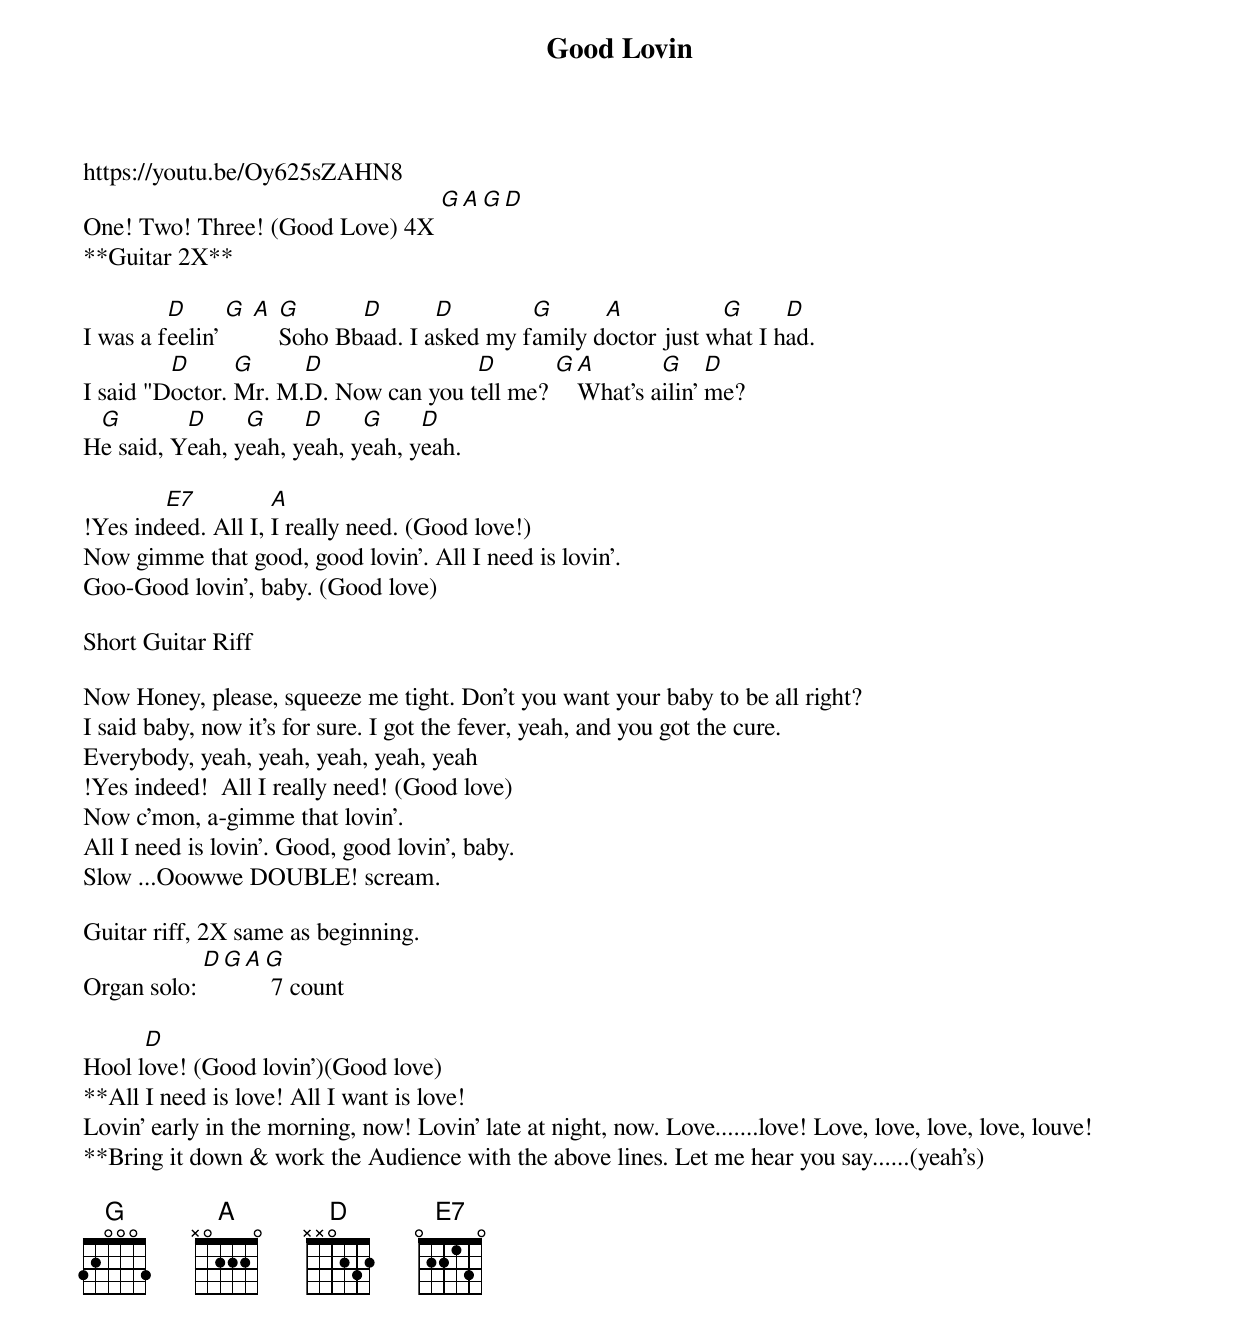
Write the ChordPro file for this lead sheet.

{title:Good Lovin}
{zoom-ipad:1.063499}
https://youtu.be/Oy625sZAHN8
One! Two! Three! (Good Love) 4X [G][A][G][D]
**Guitar 2X**

I was a f[D]eelin' [G] [A] [G]Soho Bb[D]aad. I a[D]sked my f[G]amily d[A]octor just w[G]hat I h[D]ad.
I said "D[D]octor. [G]Mr. M.[D]D. Now can you t[D]ell me? [G][A]What's a[G]ilin' [D]me?
H[G]e said, Y[D]eah, y[G]eah, y[D]eah, y[G]eah, y[D]eah.

!Yes ind[E7]eed. All I, [A]I really need. (Good love!)
Now gimme that good, good lovin'. All I need is lovin'.
Goo-Good lovin', baby. (Good love)

Short Guitar Riff

Now Honey, please, squeeze me tight. Don't you want your baby to be all right?
I said baby, now it's for sure. I got the fever, yeah, and you got the cure.
Everybody, yeah, yeah, yeah, yeah, yeah
!Yes indeed!  All I really need! (Good love)
Now c'mon, a-gimme that lovin'.
All I need is lovin'. Good, good lovin', baby.
Slow ...Ooowwe DOUBLE! scream.

Guitar riff, 2X same as beginning.
Organ solo: [D][G][A][G] 7 count

Hool l[D]ove! (Good lovin')(Good love)
**All I need is love! All I want is love!
Lovin' early in the morning, now! Lovin' late at night, now. Love.......love! Love, love, love, love, louve!
**Bring it down & work the Audience with the above lines. Let me hear you say......(yeah’s)

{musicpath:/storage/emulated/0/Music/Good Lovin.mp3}
